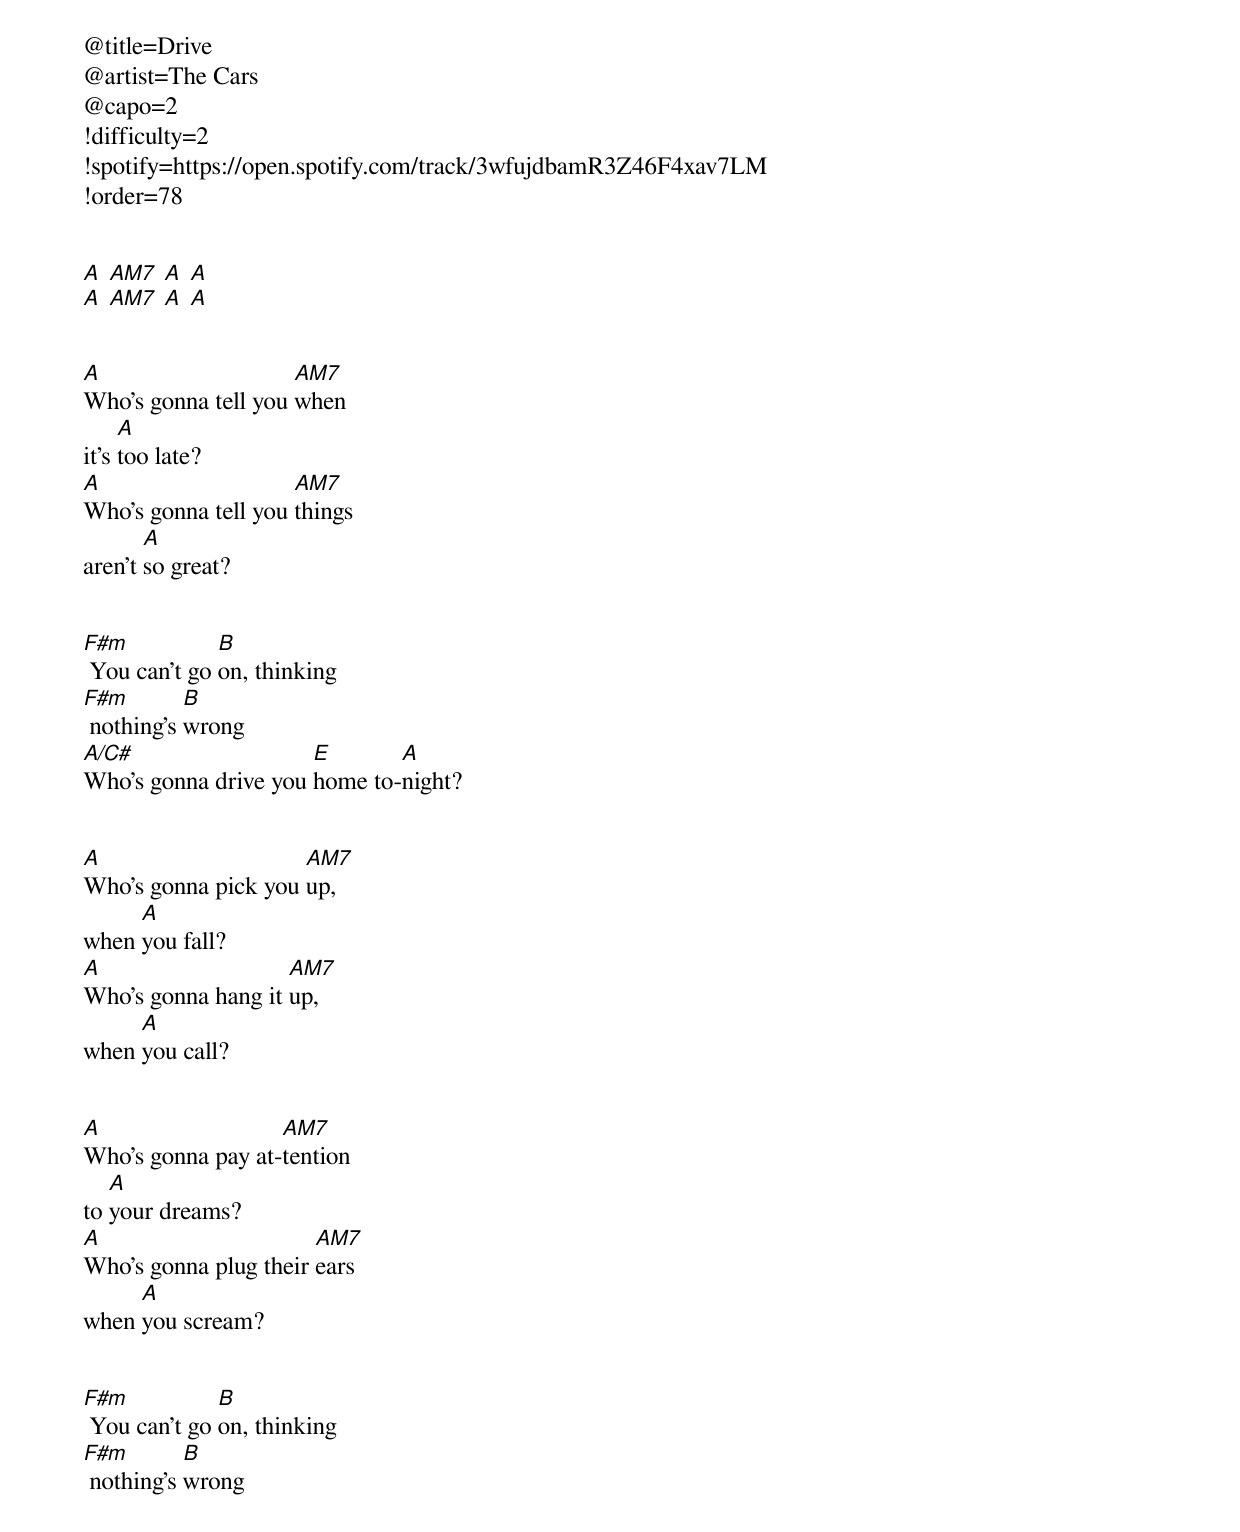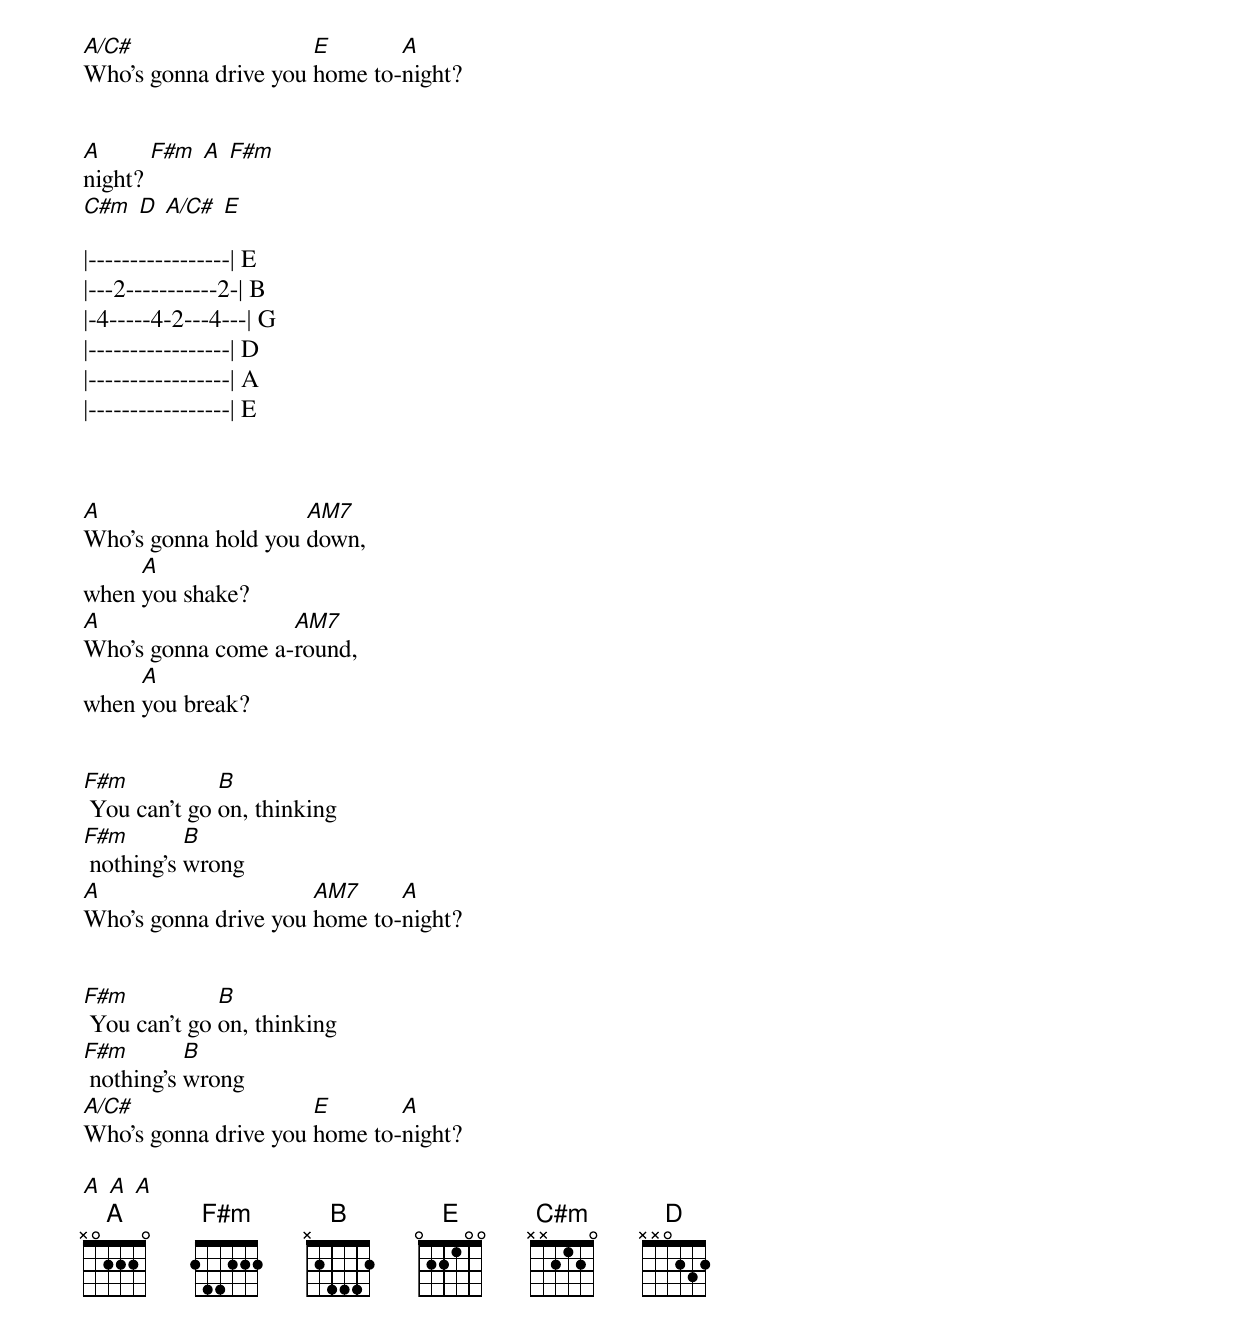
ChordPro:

@title=Drive
@artist=The Cars
@capo=2
!difficulty=2
!spotify=https://open.spotify.com/track/3wfujdbamR3Z46F4xav7LM
!order=78


[A] [AM7] [A] [A]
[A] [AM7] [A] [A]


[A]Who's gonna tell you [AM7]when
it's [A]too late?
[A]Who's gonna tell you [AM7]things
aren't [A]so great?


[F#m] You can't go [B]on, thinking
[F#m] nothing's [B]wrong
[A/C#]Who's gonna drive you [E]home to-[A]night?


[A]Who's gonna pick you [AM7]up,
when [A]you fall?
[A]Who's gonna hang it [AM7]up,
when [A]you call?


[A]Who's gonna pay at-[AM7]tention
to [A]your dreams?
[A]Who's gonna plug their [AM7]ears
when [A]you scream?


[F#m] You can't go [B]on, thinking
[F#m] nothing's [B]wrong
[A/C#]Who's gonna drive you [E]home to-[A]night?


[A]night? [F#m] [A] [F#m]
[C#m] [D] [A/C#] [E]

|-----------------| E
|---2-----------2-| B
|-4-----4-2---4---| G
|-----------------| D
|-----------------| A
|-----------------| E



[A]Who's gonna hold you [AM7]down,
when [A]you shake?
[A]Who's gonna come a-[AM7]round,
when [A]you break?


[F#m] You can't go [B]on, thinking
[F#m] nothing's [B]wrong
[A]Who's gonna drive you [AM7]home to-[A]night?


[F#m] You can't go [B]on, thinking
[F#m] nothing's [B]wrong
[A/C#]Who's gonna drive you [E]home to-[A]night?

[A] [A] [A]
